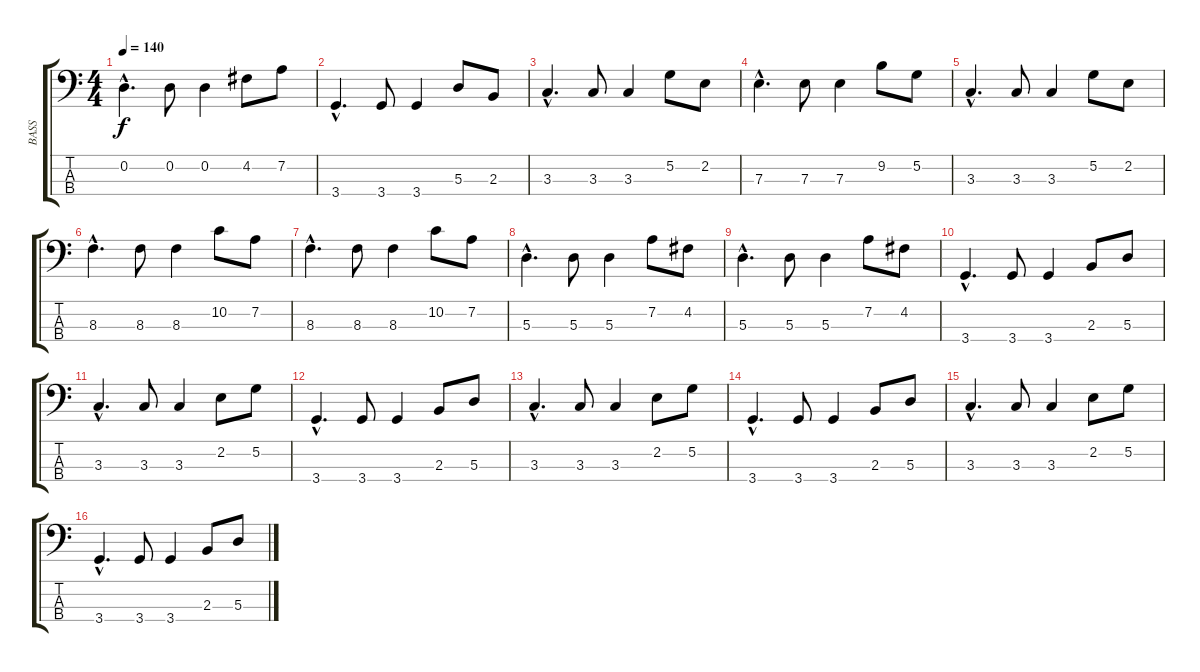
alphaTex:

\track ("BASS" "BASS") {instrument fretlessbass}
\staff {score tabs}
\tuning (G2 D2 A1 E1) {hide}
\ts (4 4)
\tempo 140
\clef f4
\ks c
0.2{hac}.4{d dy f} 0.2.8 0.2.4 4.2.8 7.2.8 |
3.4{hac}.4{d} 3.4.8 3.4.4 5.3.8 2.3.8 |
3.3{hac}.4{d} 3.3.8 3.3.4 5.2.8 2.2.8 |
7.3{hac}.4{d} 7.3.8 7.3.4 9.2.8 5.2.8 |
3.3{hac}.4{d} 3.3.8 3.3.4 5.2.8 2.2.8 |
8.3{hac}.4{d} 8.3.8 8.3.4 10.2.8 7.2.8 |
8.3{hac}.4{d} 8.3.8 8.3.4 10.2.8 7.2.8 |
5.3{hac}.4{d} 5.3.8 5.3.4 7.2.8 4.2.8 |
5.3{hac}.4{d} 5.3.8 5.3.4 7.2.8 4.2.8 |
3.4{hac}.4{d} 3.4.8 3.4.4 2.3.8 5.3.8 |
3.3{hac}.4{d} 3.3.8 3.3.4 2.2.8 5.2.8 |
3.4{hac}.4{d} 3.4.8 3.4.4 2.3.8 5.3.8 |
3.3{hac}.4{d} 3.3.8 3.3.4 2.2.8 5.2.8 |
3.4{hac}.4{d} 3.4.8 3.4.4 2.3.8 5.3.8 |
3.3{hac}.4{d} 3.3.8 3.3.4 2.2.8 5.2.8 |
3.4{hac}.4{d} 3.4.8 3.4.4 2.3.8 5.3.8
